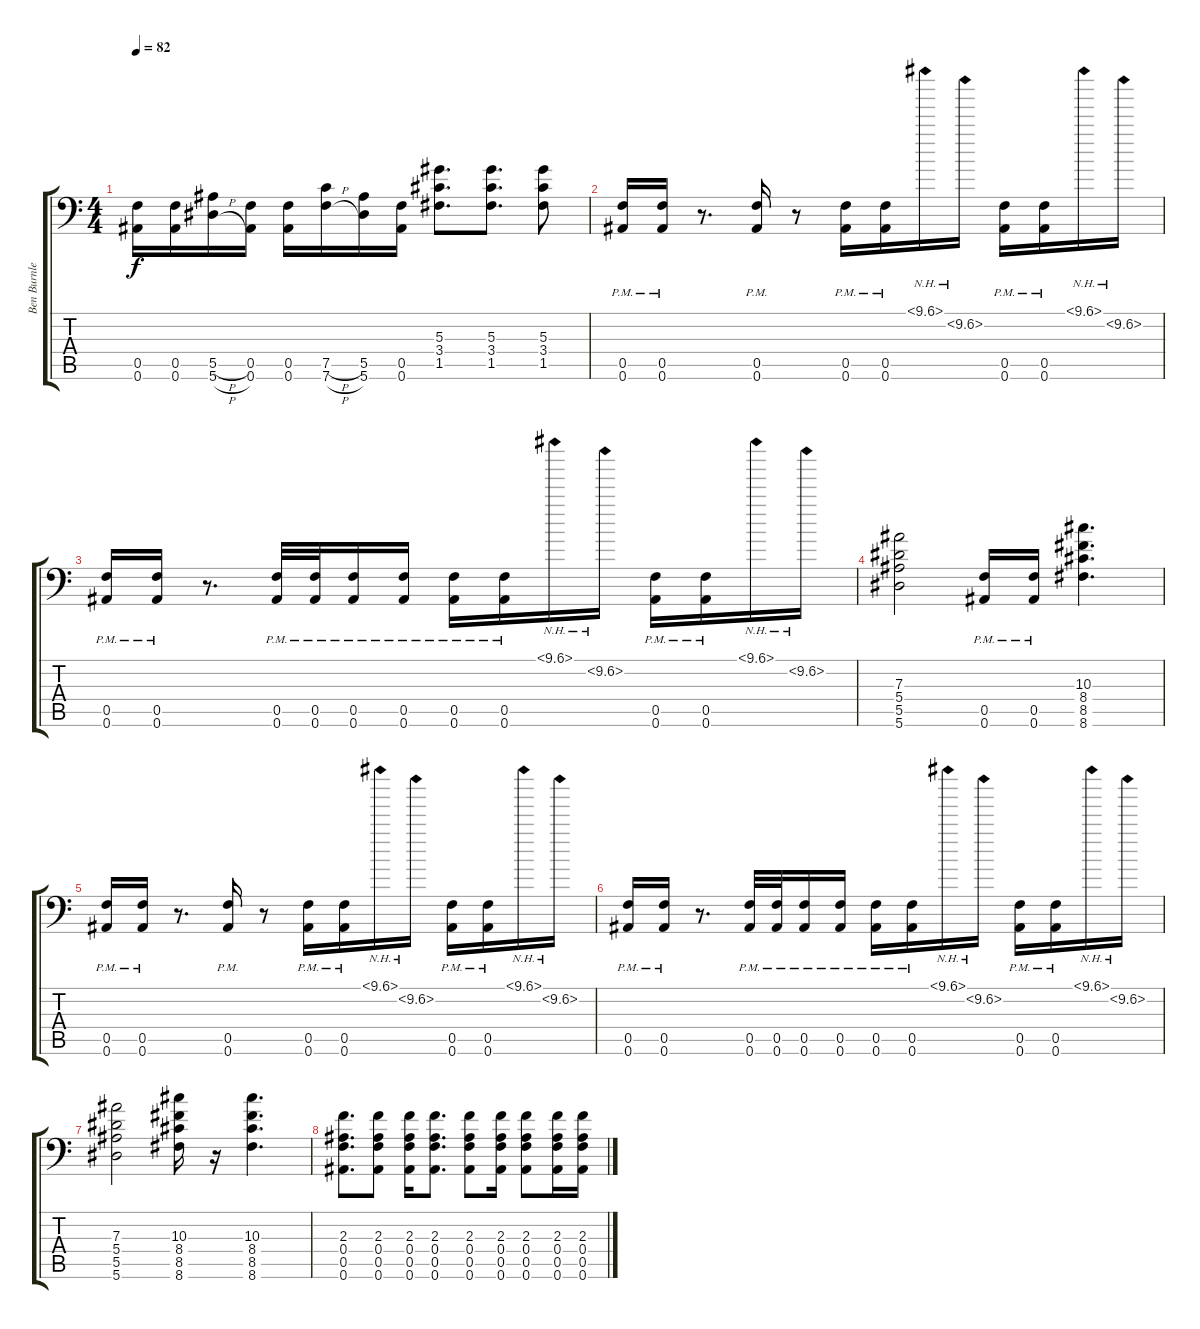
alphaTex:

\track ("Ben Burnley Gtr 2" "Ben Burnle") {instrument distortionguitar}
\staff {score tabs}
\tuning (C4 G3 Eb3 Bb2 F2 Bb1) {hide}
\ts (4 4)
\tempo 82
\clef f4
\ks c
(0.5 0.6).16{dy f} (0.5 0.6).16 (5.5{h} 5.6{h}).16 (0.5 0.6).16 (0.5 0.6).16 (7.5{h} 7.6{h}).16 (5.5 5.6).16 (0.5 0.6).16 (5.3 3.4 1.5).8{d} (5.3 3.4 1.5).8{d} (5.3 3.4 1.5).8 |
(0.5{pm} 0.6{pm}).16 (0.5{pm} 0.6{pm}).16 r.8{d} (0.5{pm} 0.6{pm}).16 r.8 (0.5{pm} 0.6{pm}).16 (0.5{pm} 0.6{pm}).16 10.1{nh}.16 10.2{nh}.16 (0.5{pm} 0.6{pm}).16 (0.5{pm} 0.6{pm}).16 10.1{nh}.16 10.2{nh}.16 |
(0.5{pm} 0.6{pm}).16 (0.5{pm} 0.6{pm}).16 r.8{d} (0.5{pm} 0.6{pm}).32 (0.5{pm} 0.6{pm}).32 (0.5{pm} 0.6{pm}).16 (0.5{pm} 0.6{pm}).16 (0.5{pm} 0.6{pm}).16 (0.5{pm} 0.6{pm}).16 10.1{nh}.16 10.2{nh}.16 (0.5{pm} 0.6{pm}).16 (0.5{pm} 0.6{pm}).16 10.1{nh}.16 10.2{nh}.16 |
(7.3 5.4 5.5 5.6).2 (0.5{pm} 0.6{pm}).16 (0.5{pm} 0.6{pm}).16 (10.3 8.4 8.5 8.6).4{d} |
(0.5{pm} 0.6{pm}).16 (0.5{pm} 0.6{pm}).16 r.8{d} (0.5{pm} 0.6{pm}).16 r.8 (0.5{pm} 0.6{pm}).16 (0.5{pm} 0.6{pm}).16 10.1{nh}.16 10.2{nh}.16 (0.5{pm} 0.6{pm}).16 (0.5{pm} 0.6{pm}).16 10.1{nh}.16 10.2{nh}.16 |
(0.5{pm} 0.6{pm}).16 (0.5{pm} 0.6{pm}).16 r.8{d} (0.5{pm} 0.6{pm}).32 (0.5{pm} 0.6{pm}).32 (0.5{pm} 0.6{pm}).16 (0.5{pm} 0.6{pm}).16 (0.5{pm} 0.6{pm}).16 (0.5{pm} 0.6{pm}).16 10.1{nh}.16 10.2{nh}.16 (0.5{pm} 0.6{pm}).16 (0.5{pm} 0.6{pm}).16 10.1{nh}.16 10.2{nh}.16 |
(7.3 5.4 5.5 5.6).2 (10.3 8.4 8.5 8.6).16 r.16 (10.3 8.4 8.5 8.6).4{d} |
(2.3 0.4 0.5 0.6).8{d} (2.3 0.4 0.5 0.6).8 (2.3 0.4 0.5 0.6).16 (2.3 0.4 0.5 0.6).8{d} (2.3 0.4 0.5 0.6).8 (2.3 0.4 0.5 0.6).16 (2.3 0.4 0.5 0.6).8 (2.3 0.4 0.5 0.6).16 (2.3 0.4 0.5 0.6).16
